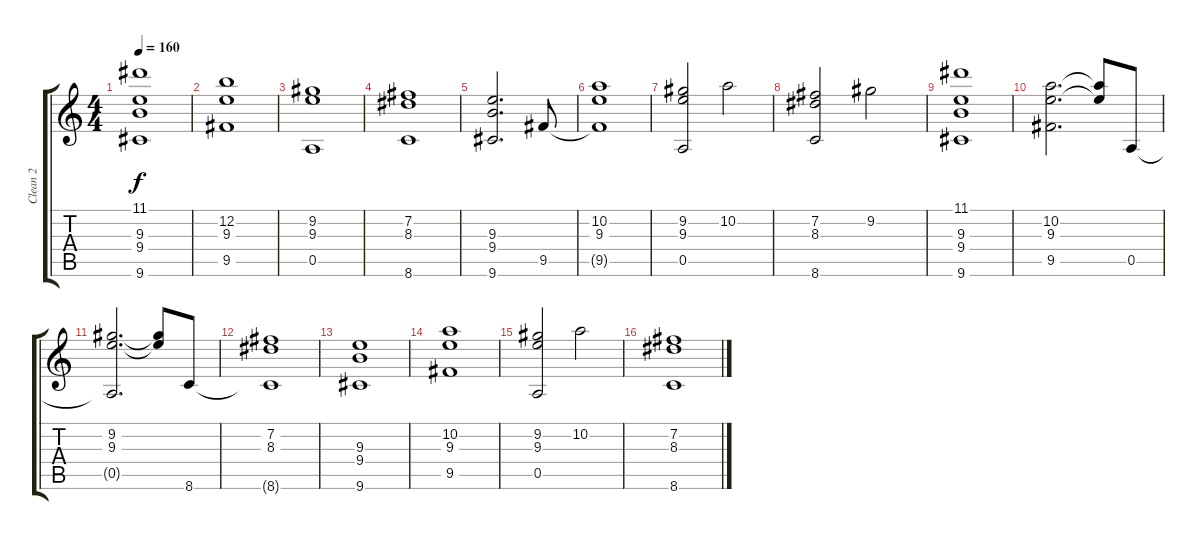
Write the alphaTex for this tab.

\track ("Clean 2" "Clean 2") {instrument electricguitarclean}
\staff {score tabs}
\tuning (E4 B3 G3 D3 A2 E2) {hide}
\ts (4 4)
\tempo 160
\clef g2
\ks c
(11.1 9.3 9.4 9.6).1{dy f} |
(12.2 9.3 9.5).1 |
(9.2 9.3 0.5).1 |
(7.2 8.3 8.6).1 |
(9.3 9.4 9.6).2{d} 9.5.8 |
(10.2 9.3 9.5{t}).1 |
(9.2 9.3 0.5).2 10.2.2 |
(7.2 8.3 8.6).2 9.2.2 |
(11.1 9.3 9.4 9.6).1 |
(10.2 9.3 9.5).2{d} (10.2{t} 9.3{t}).8 0.5.8 |
(9.2 9.3 0.5{t}).2{d} (9.2{t} 9.3{t}).8 8.6.8 |
(7.2 8.3 8.6{t}).1 |
(9.3 9.4 9.6).1 |
(10.2 9.3 9.5).1 |
(9.2 9.3 0.5).2 10.2.2 |
(7.2 8.3 8.6).1
